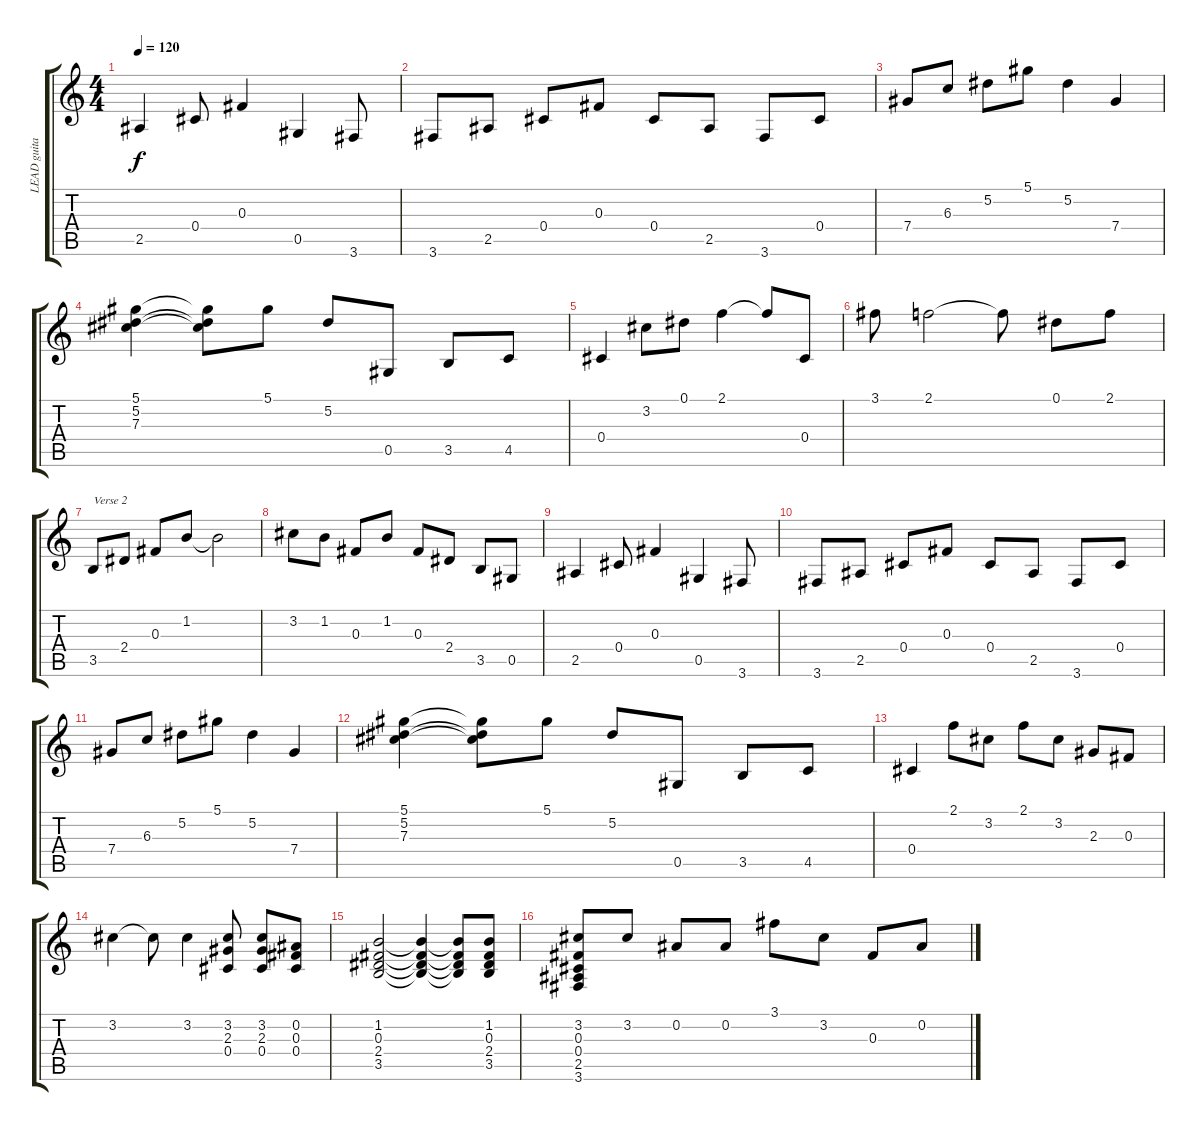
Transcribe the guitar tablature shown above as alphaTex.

\track ("LEAD guitar (Slash)" "LEAD guita") {instrument acousticguitarsteel}
\staff {score tabs}
\tuning (Eb4 Bb3 Gb3 Db3 Ab2 Eb2) {hide}
\ts (4 4)
\tempo 120
\clef g2
\ks c
2.5.4{dy f} 0.4.8 0.3.4 0.5.4 3.6.8 |
3.6.8 2.5.8 0.4.8 0.3.8 0.4.8 2.5.8 3.6.8 0.4.8 |
7.4.8 6.3.8 5.2.8 5.1.8 5.2.4 7.4.4 |
(5.1 5.2 7.3).4 (5.1{t} 5.2{t} 7.3{t}).8 5.1.8 5.2.8 0.5.8 3.5.8 4.5.8 |
0.4.4 3.2.8 0.1.8 2.1.4 2.1{t}.8 0.4.8 |
3.1.8 2.1.2 2.1{t}.8 0.1.8 2.1.8 |
3.5.8{txt "Verse 2"} 2.4.8 0.3.8 1.2.8 1.2{t}.2 |
3.2.8 1.2.8 0.3.8 1.2.8 0.3.8 2.4.8 3.5.8 0.5.8 |
2.5.4 0.4.8 0.3.4 0.5.4 3.6.8 |
3.6.8 2.5.8 0.4.8 0.3.8 0.4.8 2.5.8 3.6.8 0.4.8 |
7.4.8 6.3.8 5.2.8 5.1.8 5.2.4 7.4.4 |
(5.1 5.2 7.3).4 (5.1{t} 5.2{t} 7.3{t}).8 5.1.8 5.2.8 0.5.8 3.5.8 4.5.8 |
0.4.4 2.1.8 3.2.8 2.1.8 3.2.8 2.3.8 0.3.8 |
3.2.4 3.2{t}.8 3.2.4 (3.2 2.3 0.4).8 (3.2 2.3 0.4).8 (0.2 0.3 0.4).8 |
(1.2 0.3 2.4 3.5).2 (1.2{t} 0.3{t} 2.4{t} 3.5{t}).4 (1.2{t} 0.3{t} 2.4{t} 3.5{t}).8 (1.2 0.3 2.4 3.5).8 |
(3.2 0.3 0.4 2.5 3.6).8 3.2.8 0.2.8 0.2.8 3.1.8 3.2.8 0.3.8 0.2.8
